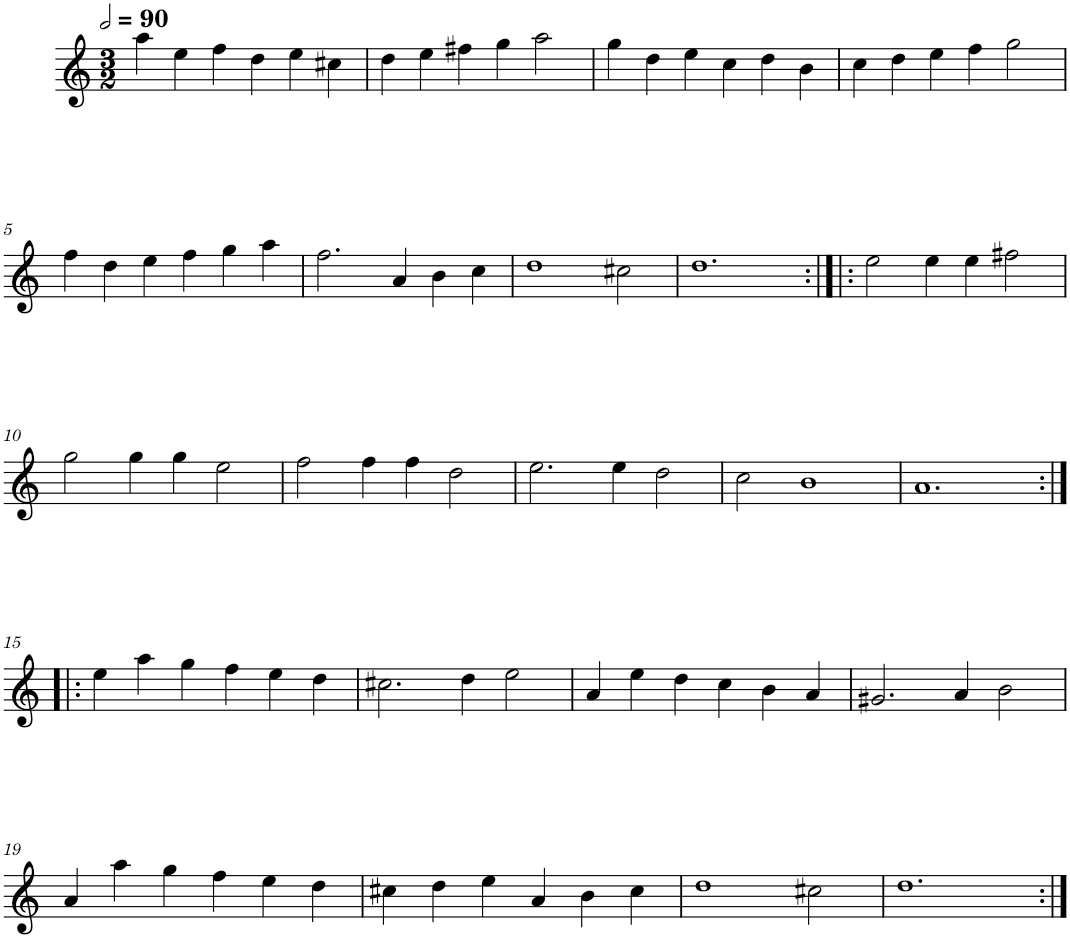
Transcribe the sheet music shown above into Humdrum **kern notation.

**kern
*part1
*staff1
*I"Cinq parties
*clefG2
*k[]
*M3/2
*MM180
=1
4aa\
4ee\
4ff\
4dd\
4ee\
4cc#X\
=2
4dd\
4ee\
4ff#X\
4gg\
2aa\
=3
4gg\
4dd\
4ee\
4cc\
4dd\
4b\
=4
4cc\
4dd\
4ee\
4ff\
2gg\
!!LO:LB:g=z
=5
4ff\
4dd\
4ee\
4ff\
4gg\
4aa\
=6
2.ff\
4a/
4b\
4cc\
=7
1dd
2cc#X\
=8
1.dd
=9:|!|:
2ee\
4ee\
4ee\
2ff#X\
!!LO:LB:g=z
=10
2gg\
4gg\
4gg\
2ee\
=11
2ff\
4ff\
4ff\
2dd\
=12
2.ee\
4ee\
2dd\
=13
2cc\
1b
=14
1.a
!!LO:LB:g=z
=15:|!|:
4ee\
4aa\
4gg\
4ff\
4ee\
4dd\
=16
2.cc#X\
4dd\
2ee\
=17
4a/
4ee\
4dd\
4cc\
4b\
4a/
=18
2.g#X/
4a/
2b\
!!LO:LB:g=z
=19
4a/
4aa\
4gg\
4ff\
4ee\
4dd\
=20
4cc#X\
4dd\
4ee\
4a/
4b\
4cc#\
=21
1dd
2cc#X\
=22
1.dd
=:|!
*-
